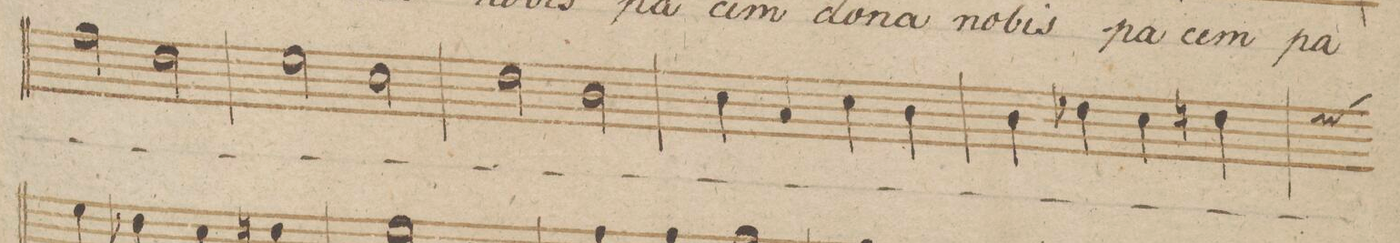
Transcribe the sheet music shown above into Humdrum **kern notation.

**kern	**text	**dynam
*I"Alto.	*	*
*clefC3	*	*
*k[b-]	*	*
*met(c|)	*	*
*M2/2	*	*
2g\	.	.
2e\	.	.
=15	=15	=15
2f\	.	.
2d\	.	.
=16	=16	=16
2e\	.	.
2c\	.	.
=17	=17	=17
4d\	.	.
4B-/	.	.
4d\	.	.
4c\	.	.
=18	=18	=18
4c\	.	.
4e-X\	.	.
4d\	.	.
4en\	.	.
*custos	*	*
=19	=19	=19
*-	*-	*-
